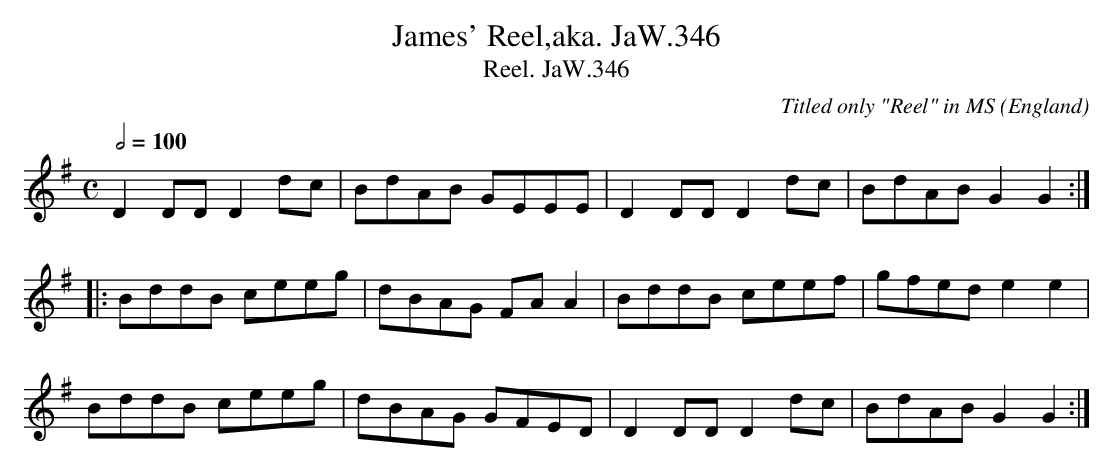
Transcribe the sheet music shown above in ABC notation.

X:1
T:James' Reel,aka. JaW.346
T:Reel. JaW.346
C:Titled only "Reel" in MS
L:1/8
M:C
O:England
Q:1/2=100
K:G
D2DD D2dc|BdAB GEEE|D2DD D2dc|BdAB G2G2:|!
|:BddB ceeg|dBAG FAA2|BddB ceef|gfed e2e2|!
BddB ceeg|dBAG GFED|D2DD D2dc|BdAB G2G2:|
